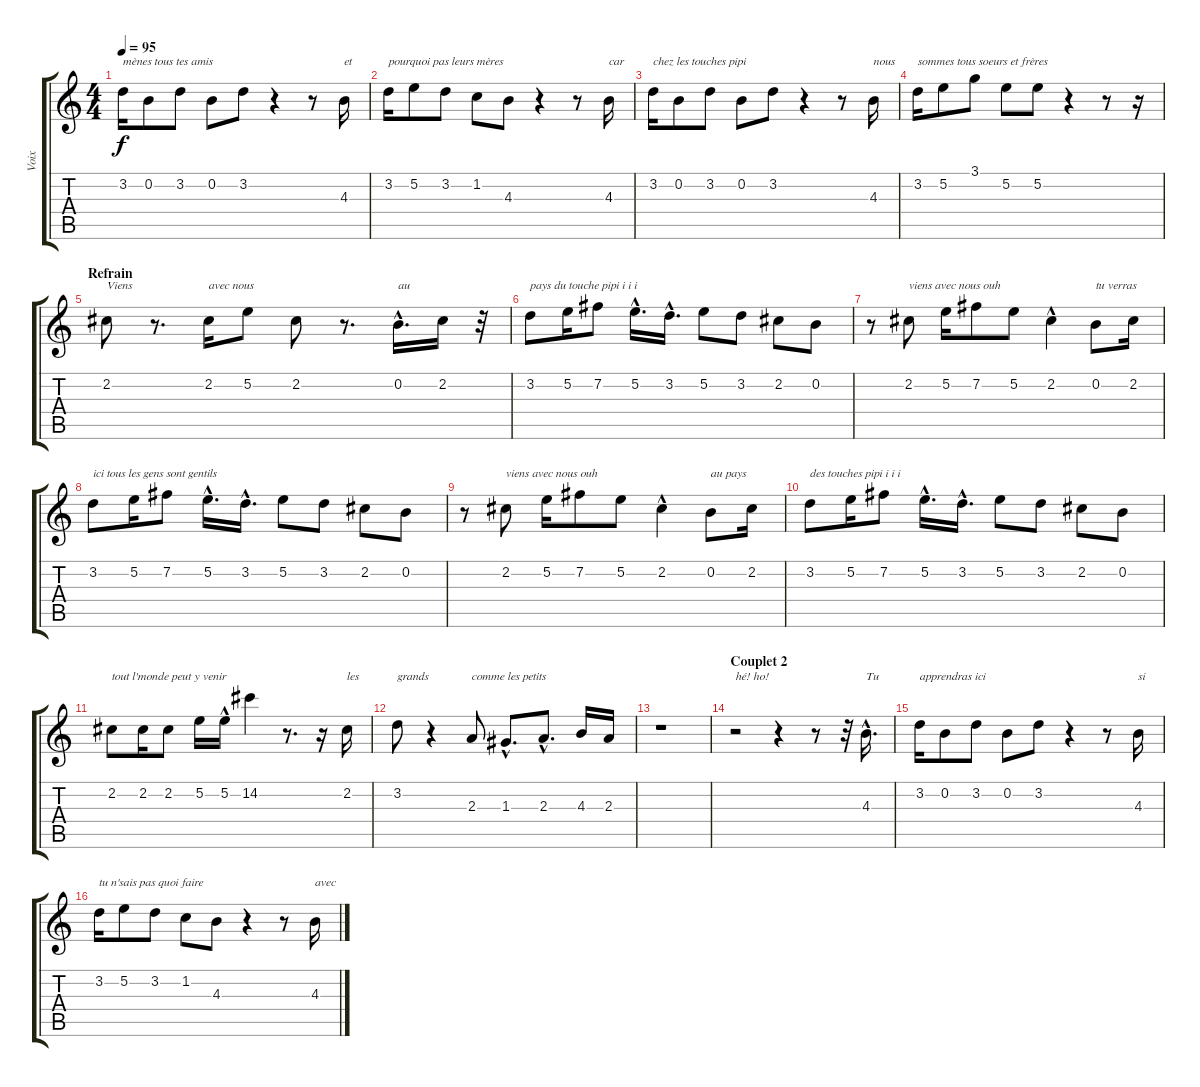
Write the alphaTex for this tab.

\track ("Voix" "Voix") {instrument electricguitarjazz}
\staff {score tabs}
\tuning (E4 B3 G3 D3 A2 E2) {hide}
\ts (4 4)
\tempo 95
\clef g2
\ks c
3.2.16{txt "mènes tous tes amis" dy f} 0.2.8 3.2.8 0.2.8 3.2.8 r.4 r.8 4.3.16{txt "et"} |
3.2.16{txt "pourquoi pas leurs mères"} 5.2.8 3.2.8 1.2.8 4.3.8 r.4 r.8 4.3.16{txt "car"} |
3.2.16{txt "chez les touches pipi"} 0.2.8 3.2.8 0.2.8 3.2.8 r.4 r.8 4.3.16{txt "nous"} |
3.2.16{txt "sommes tous soeurs et frères"} 5.2.8 3.1.8 5.2.8 5.2.8 r.4 r.8 r.16 |
\section ("" "Refrain")
2.2.8{txt "Viens "} r.8{d} 2.2.16{txt "avec nous"} 5.2.8 2.2.8 r.8{d} 0.2{hac}.16{d txt "au "} 2.2.16 r.32 |
3.2.8{txt "pays du touche pipi i i i"} 5.2.16 7.2.8 5.2{hac}.16{d} 3.2{hac}.16{d} 5.2.8 3.2.8 2.2.8 0.2.8 |
r.8 2.2.8{txt "viens avec nous ouh"} 5.2.16 7.2.8 5.2.8 2.2{hac}.4 0.2.8{txt "tu verras"} 2.2.16 |
3.2.8{txt "ici tous les gens sont gentils"} 5.2.16 7.2.8 5.2{hac}.16{d} 3.2{hac}.16{d} 5.2.8 3.2.8 2.2.8 0.2.8 |
r.8 2.2.8{txt "viens avec nous ouh"} 5.2.16 7.2.8 5.2.8 2.2{hac}.4 0.2.8{txt "au pays"} 2.2.16 |
3.2.8{txt "des touches pipi i i i "} 5.2.16 7.2.8 5.2{hac}.16{d} 3.2{hac}.16{d} 5.2.8 3.2.8 2.2.8 0.2.8 |
2.2.8{txt "tout l'monde peut y venir"} 2.2.16 2.2.8 5.2.16 5.2{hac}.16 14.2.4 r.8{d} r.16 2.2.16{txt "les"} |
3.2.8{txt "grands"} r.4 2.3.8{txt "comme les petits"} 1.3{hac}.8{d} 2.3{hac}.8{d} 4.3.16 2.3.16 |
r.1 |
\section ("" "Couplet 2")
r.2{txt "hé! ho!"} r.4 r.8 r.32 4.3{hac}.16{d txt "Tu"} |
3.2.16{txt "apprendras ici"} 0.2.8 3.2.8 0.2.8 3.2.8 r.4 r.8 4.3.16{txt "si"} |
3.2.16{txt "tu n'sais pas quoi faire"} 5.2.8 3.2.8 1.2.8 4.3.8 r.4 r.8 4.3.16{txt "avec"}
